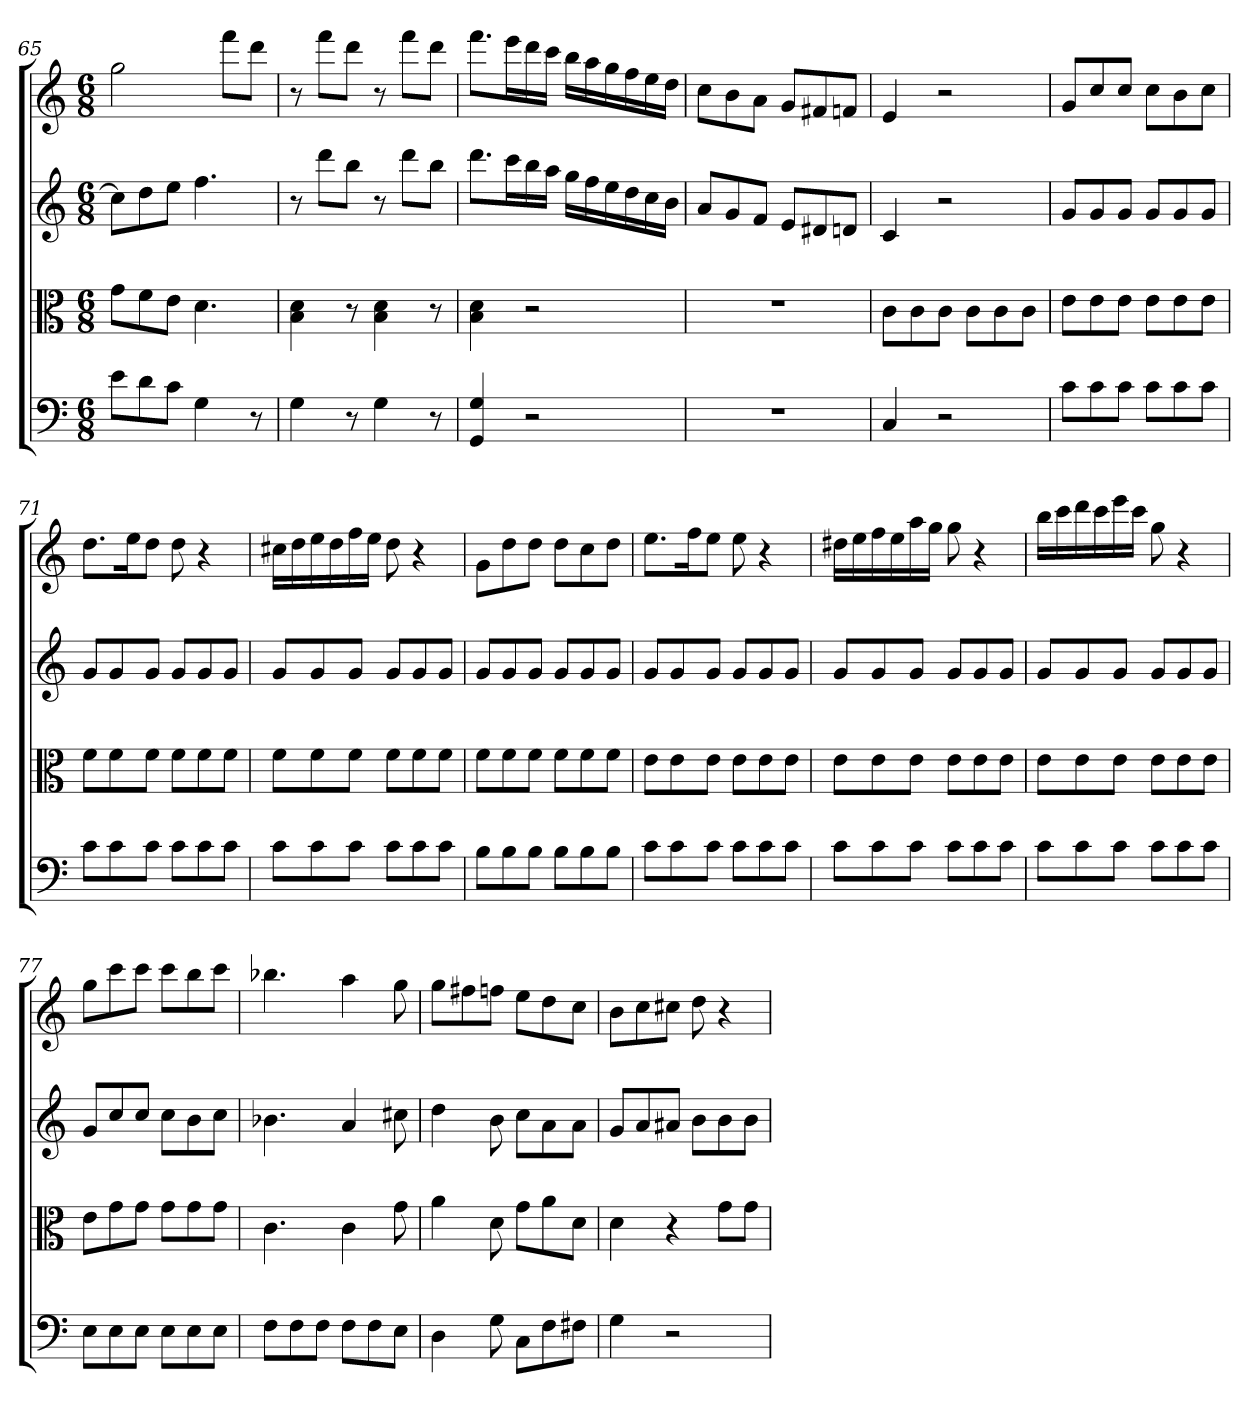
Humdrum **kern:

**kern	**kern	**kern	**kern
*part4	*part3	*part2	*part1
*staff4	*staff3	*staff2	*staff1
*clefF4	*clefC3	*	*
*k[]	*k[]	*k[]	*k[]
*C:	*C:	*C:	*C:
*M6/8	*M6/8	*M6/8	*M6/8
=65	=65	=65	=65
8e\L	8g\L	8ccL]	2gg
8d\	8f\	8dd	.
8c\J	8e\J	8eeJ	.
4G	4.d	4.ff	.
.	.	.	8fffL
8r	.	.	8dddJ
=66	=66	=66	=66
4G	4B 4d	8r	8r
.	.	8dddL	8fffL
8r	8r	8bbJ	8dddJ
4G	4B 4d	8r	8r
.	.	8dddL	8fffL
8r	8r	8bbJ	8dddJ
=67	=67	=67	=67
4GG 4G	4B 4d	8.dddL	8.fffL
.	.	16cccL	16eeeL
2r	2r	16bb	16ddd
.	.	16aaJJ	16cccJJ
.	.	16ggLL	16bbLL
.	.	16ff	16aa
.	.	16ee	16gg
.	.	16dd	16ff
.	.	16cc	16ee
.	.	16bJJ	16ddJJ
=68	=68	=68	=68
2.r	2.r	8aL	8ccL
.	.	8g	8b
.	.	8fJ	8aJ
.	.	8eL	8gL
.	.	8d#X	8f#X
.	.	8dnJ	8fnJ
=69	=69	=69	=69
4C	8c\L	4c	4e
.	8c\	.	.
2r	8c\J	2r	2r
.	8c\L	.	.
.	8c\	.	.
.	8c\J	.	.
=70	=70	=70	=70
8c\L	8e\L	8gL	8gL
8c\	8e\	8g	8cc
8c\J	8e\J	8gJ	8ccJ
8c\L	8e\L	8gL	8ccL
8c\	8e\	8g	8b
8c\J	8e\J	8gJ	8ccJ
=71	=71	=71	=71
8c\L	8f\L	8gL	8.ddL
8c\	8f\	8g	.
.	.	.	16eeK
8c\J	8f\J	8gJ	8ddJ
8c\L	8f\L	8gL	8dd
8c\	8f\	8g	4r
8c\J	8f\J	8gJ	.
=72	=72	=72	=72
8c\L	8f\L	8gL	16cc#XLL
.	.	.	16dd
8c\	8f\	8g	16ee
.	.	.	16dd
8c\J	8f\J	8gJ	16ff
.	.	.	16eeJJ
8c\L	8f\L	8gL	8dd
8c\	8f\	8g	4r
8c\J	8f\J	8gJ	.
=73	=73	=73	=73
8B\L	8f\L	8gL	8gL
8B\	8f\	8g	8dd
8B\J	8f\J	8gJ	8ddJ
8B\L	8f\L	8gL	8ddL
8B\	8f\	8g	8cc
8B\J	8f\J	8gJ	8ddJ
=74	=74	=74	=74
8c\L	8e\L	8gL	8.eeL
8c\	8e\	8g	.
.	.	.	16ffK
8c\J	8e\J	8gJ	8eeJ
8c\L	8e\L	8gL	8ee
8c\	8e\	8g	4r
8c\J	8e\J	8gJ	.
=75	=75	=75	=75
8c\L	8e\L	8gL	16dd#XLL
.	.	.	16ee
8c\	8e\	8g	16ff
.	.	.	16ee
8c\J	8e\J	8gJ	16aa
.	.	.	16ggJJ
8c\L	8e\L	8gL	8gg
8c\	8e\	8g	4r
8c\J	8e\J	8gJ	.
=76	=76	=76	=76
8c\L	8e\L	8gL	16bbLL
.	.	.	16ccc
8c\	8e\	8g	16ddd
.	.	.	16ccc
8c\J	8e\J	8gJ	16eee
.	.	.	16cccJJ
8c\L	8e\L	8gL	8gg
8c\	8e\	8g	4r
8c\J	8e\J	8gJ	.
=77	=77	=77	=77
8E\L	8e\L	8gL	8ggL
8E\	8g\	8cc	8ccc
8E\J	8g\J	8ccJ	8cccJ
8E\L	8g\L	8ccL	8cccL
8E\	8g\	8b	8bb
8E\J	8g\J	8ccJ	8cccJ
=78	=78	=78	=78
8F\L	4.c	4.b-X	4.bb-X
8F\	.	.	.
8F\J	.	.	.
8F\L	4c	4a	4aa
8F\	.	.	.
8E\J	8g	8cc#X	8gg
=79	=79	=79	=79
4D	4a	4dd	8ggL
.	.	.	8ff#X
8G	8d	8b	8ffnJ
8C\L	8g\L	8ccL	8eeL
8F\	8a\	8a	8dd
8F#X\J	8d\J	8aJ	8ccJ
=80	=80	=80	=80
4G	4d	8gL	8bL
.	.	8a	8cc
2r	4r	8a#XJ	8cc#XJ
.	.	8bL	8dd
.	8g\L	8b	4r
.	8g\J	8bJ	.
=	=	=	=
*-	*-	*-	*-
